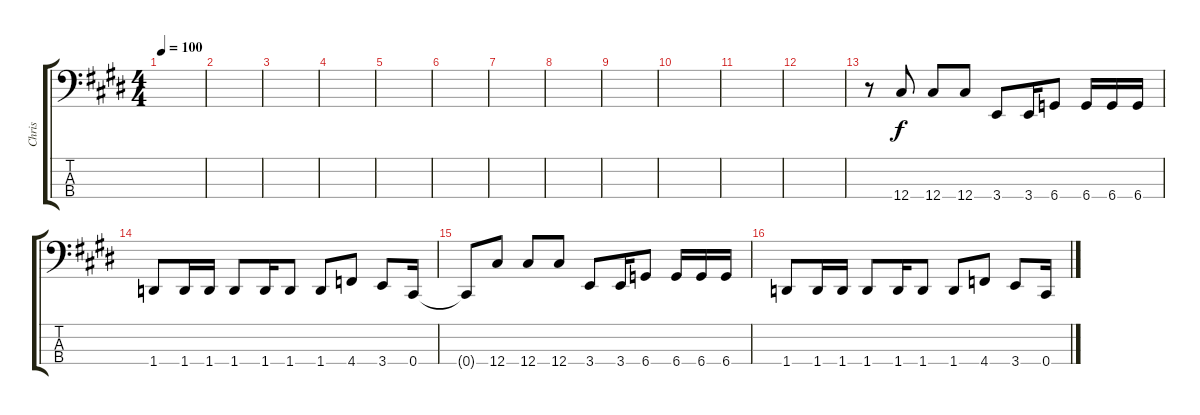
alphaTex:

\track ("Chris" "Chris") {instrument electricbassfinger}
\staff {score tabs}
\tuning (Gb2 Db2 Ab1 Db1) {hide}
\ts (4 4)
\tempo 100
\clef f4
\ks e
|
|
|
|
|
|
|
|
|
|
|
|
r.8 12.4.8 12.4.8 12.4.8 3.4.8 3.4.16 6.4.8 6.4.16 6.4.16 6.4.16 |
1.4.8 1.4.16 1.4.16 1.4.8 1.4.16 1.4.8 1.4.8 4.4.8 3.4.8 0.4.16 |
0.4{t}.8 12.4.8 12.4.8 12.4.8 3.4.8 3.4.16 6.4.8 6.4.16 6.4.16 6.4.16 |
1.4.8 1.4.16 1.4.16 1.4.8 1.4.16 1.4.8 1.4.8 4.4.8 3.4.8 0.4.16
